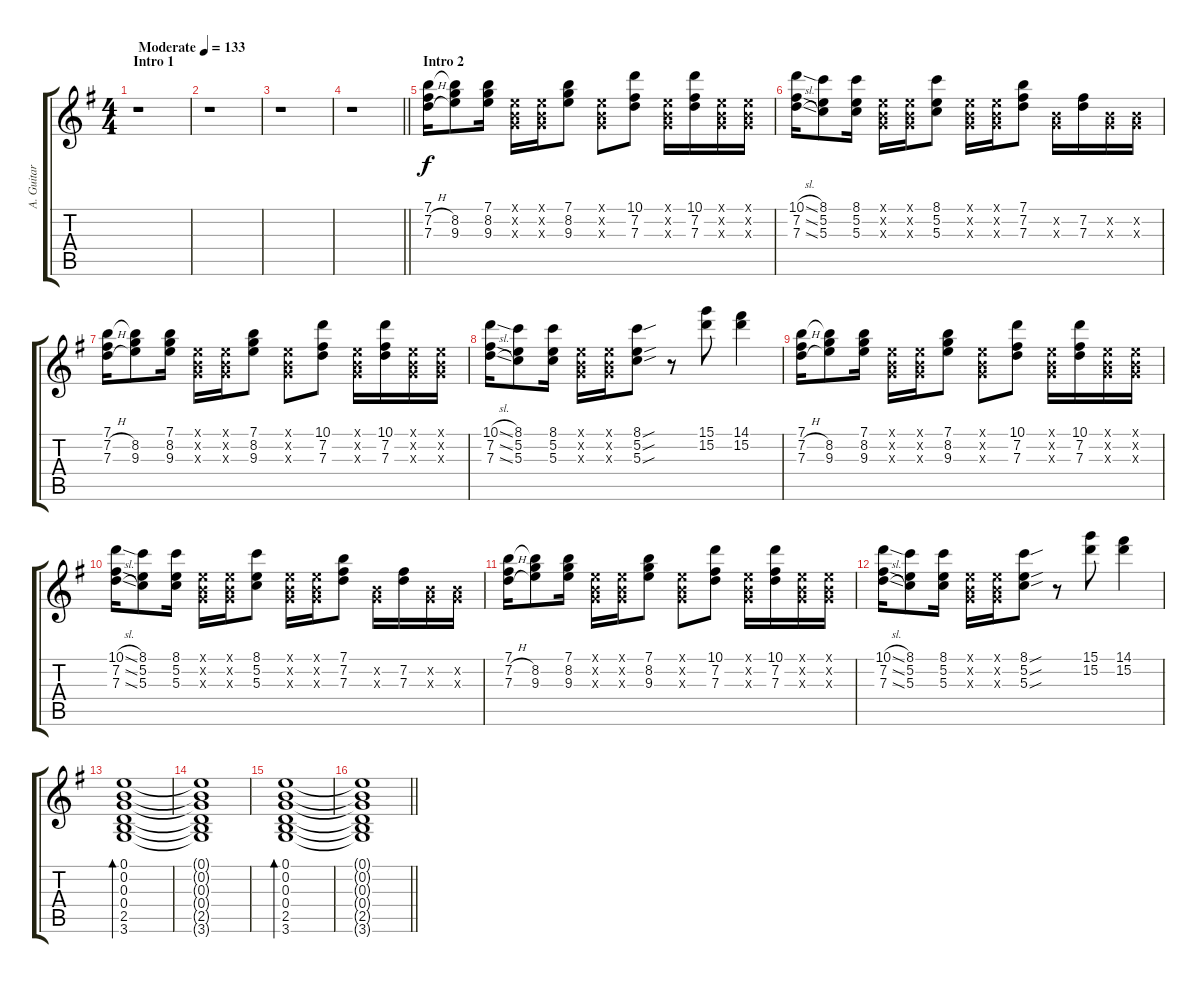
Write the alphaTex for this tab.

\track ("A. Guitar" "A. Guitar") {instrument acousticguitarsteel}
\staff {score tabs}
\tuning (E4 B3 G3 D3 A2 E2) {hide}
\ts (4 4)
\section ("" "Intro 1")
\tempo (133 "Moderate")
\clef g2
\ks g
r.1{dy f instrument acousticguitarsteel} |
r.1 |
r.1 |
\barLineRight lightlight
r.1 |
\section ("" "Intro 2")
(7.1 7.2{h} 7.3{h}).16 (7.1{t} 8.2 9.3).8 (7.1 8.2 9.3).16 (0.1{x} 0.2{x} 0.3{x}).16 (0.1{x} 0.2{x} 0.3{x}).16 (7.1 8.2 9.3).8 (0.1{x} 0.2{x} 0.3{x}).8 (10.1 7.2 7.3).8 (0.1{x} 0.2{x} 0.3{x}).16 (10.1 7.2 7.3).16 (0.1{x} 0.2{x} 0.3{x}).16 (0.1{x} 0.2{x} 0.3{x}).16 |
(10.1{sl} 7.2{sl} 7.3{sl}).16 (8.1 5.2 5.3).8 (8.1 5.2 5.3).16 (0.1{x} 0.2{x} 0.3{x}).16 (0.1{x} 0.2{x} 0.3{x}).16 (8.1 5.2 5.3).8 (0.1{x} 0.2{x} 0.3{x}).16 (0.1{x} 0.2{x} 0.3{x}).16 (7.1 7.2 7.3).8 (0.2{x} 0.3{x}).16 (7.2 7.3).16 (0.2{x} 0.3{x}).16 (0.2{x} 0.3{x}).16 |
(7.1 7.2{h} 7.3{h}).16 (7.1{t} 8.2 9.3).8 (7.1 8.2 9.3).16 (0.1{x} 0.2{x} 0.3{x}).16 (0.1{x} 0.2{x} 0.3{x}).16 (7.1 8.2 9.3).8 (0.1{x} 0.2{x} 0.3{x}).8 (10.1 7.2 7.3).8 (0.1{x} 0.2{x} 0.3{x}).16 (10.1 7.2 7.3).16 (0.1{x} 0.2{x} 0.3{x}).16 (0.1{x} 0.2{x} 0.3{x}).16 |
(10.1{sl} 7.2{sl} 7.3{sl}).16 (8.1 5.2 5.3).8 (8.1 5.2 5.3).16 (0.1{x} 0.2{x} 0.3{x}).16 (0.1{x} 0.2{x} 0.3{x}).16 (8.1{sou} 5.2{sou} 5.3{sou}).8 r.8 (15.1 15.2).8 (14.1 15.2).4 |
(7.1 7.2{h} 7.3{h}).16 (7.1{t} 8.2 9.3).8 (7.1 8.2 9.3).16 (0.1{x} 0.2{x} 0.3{x}).16 (0.1{x} 0.2{x} 0.3{x}).16 (7.1 8.2 9.3).8 (0.1{x} 0.2{x} 0.3{x}).8 (10.1 7.2 7.3).8 (0.1{x} 0.2{x} 0.3{x}).16 (10.1 7.2 7.3).16 (0.1{x} 0.2{x} 0.3{x}).16 (0.1{x} 0.2{x} 0.3{x}).16 |
(10.1{sl} 7.2{sl} 7.3{sl}).16 (8.1 5.2 5.3).8 (8.1 5.2 5.3).16 (0.1{x} 0.2{x} 0.3{x}).16 (0.1{x} 0.2{x} 0.3{x}).16 (8.1 5.2 5.3).8 (0.1{x} 0.2{x} 0.3{x}).16 (0.1{x} 0.2{x} 0.3{x}).16 (7.1 7.2 7.3).8 (0.2{x} 0.3{x}).16 (7.2 7.3).16 (0.2{x} 0.3{x}).16 (0.2{x} 0.3{x}).16 |
(7.1 7.2{h} 7.3{h}).16 (7.1{t} 8.2 9.3).8 (7.1 8.2 9.3).16 (0.1{x} 0.2{x} 0.3{x}).16 (0.1{x} 0.2{x} 0.3{x}).16 (7.1 8.2 9.3).8 (0.1{x} 0.2{x} 0.3{x}).8 (10.1 7.2 7.3).8 (0.1{x} 0.2{x} 0.3{x}).16 (10.1 7.2 7.3).16 (0.1{x} 0.2{x} 0.3{x}).16 (0.1{x} 0.2{x} 0.3{x}).16 |
(10.1{sl} 7.2{sl} 7.3{sl}).16 (8.1 5.2 5.3).8 (8.1 5.2 5.3).16 (0.1{x} 0.2{x} 0.3{x}).16 (0.1{x} 0.2{x} 0.3{x}).16 (8.1{sou} 5.2{sou} 5.3{sou}).8 r.8 (15.1 15.2).8 (14.1 15.2).4 |
(0.1 0.2 0.3 0.4 2.5 3.6).1{bd 120} |
(0.1{t} 0.2{t} 0.3{t} 0.4{t} 2.5{t} 3.6{t}).1 |
(0.1 0.2 0.3 0.4 2.5 3.6).1{bd 120} |
\barLineRight lightlight
(0.1{t} 0.2{t} 0.3{t} 0.4{t} 2.5{t} 3.6{t}).1
